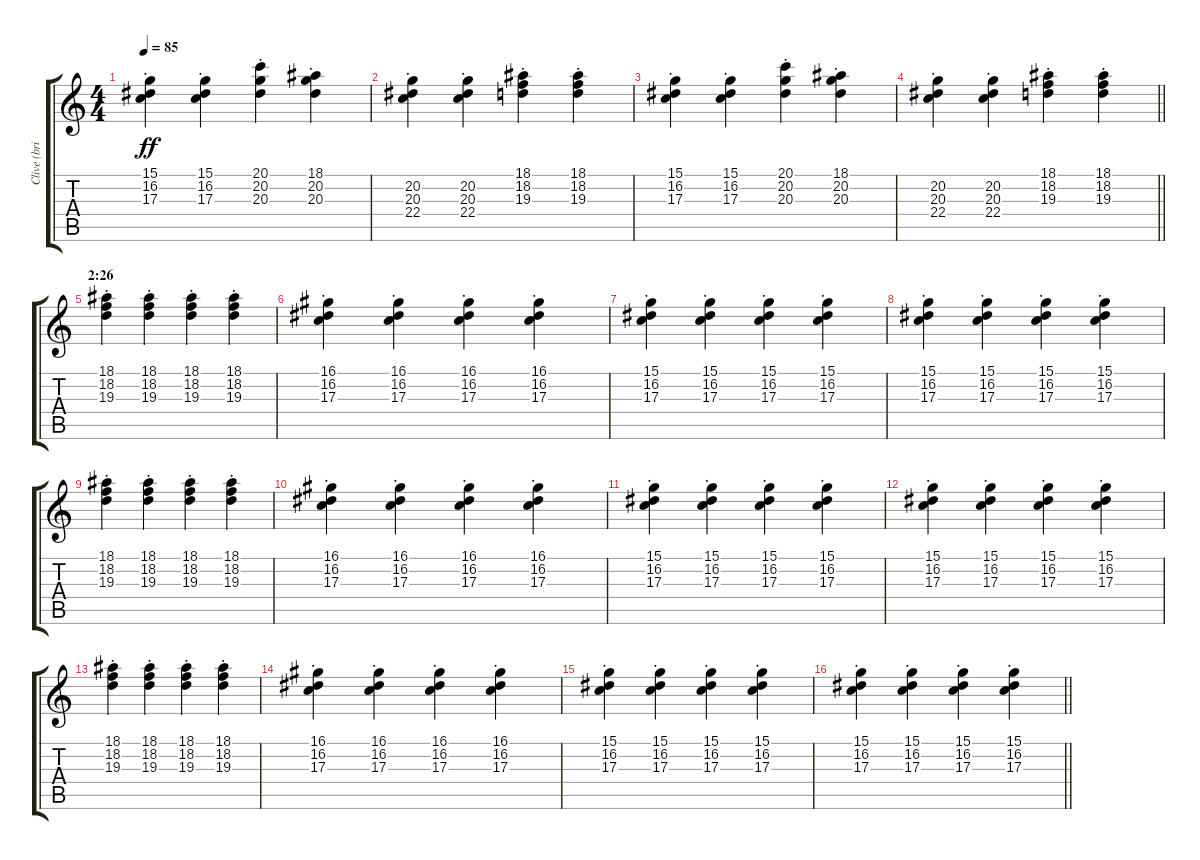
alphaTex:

\track ("Clive (brightness)" "Clive (bri") {instrument fx5brightness}
\staff {score tabs}
\tuning (E4 B3 G3 D3 A2 E2) {hide}
\ts (4 4)
\tempo 85
\clef g2
\ks c
(15.1{st} 16.2{st} 17.3{st}).4{dy ff} (15.1{st} 16.2{st} 17.3{st}).4 (20.1{st} 20.2{st} 20.3{st}).4 (18.1{st} 20.2{st} 20.3{st}).4 |
(20.2{st} 20.3{st} 22.4{st}).4 (20.2{st} 20.3{st} 22.4{st}).4 (18.1{st} 18.2{st} 19.3{st}).4 (18.1{st} 18.2{st} 19.3{st}).4 |
(15.1{st} 16.2{st} 17.3{st}).4 (15.1{st} 16.2{st} 17.3{st}).4 (20.1{st} 20.2{st} 20.3{st}).4 (18.1{st} 20.2{st} 20.3{st}).4 |
\barLineRight lightlight
(20.2{st} 20.3{st} 22.4{st}).4 (20.2{st} 20.3{st} 22.4{st}).4 (18.1{st} 18.2{st} 19.3{st}).4 (18.1{st} 18.2{st} 19.3{st}).4 |
\section ("" "2:26")
(18.1{st} 18.2{st} 19.3{st}).4 (18.1{st} 18.2{st} 19.3{st}).4 (18.1{st} 18.2{st} 19.3{st}).4 (18.1{st} 18.2{st} 19.3{st}).4 |
(16.1{st} 16.2{st} 17.3{st}).4 (16.1{st} 16.2{st} 17.3{st}).4 (16.1{st} 16.2{st} 17.3{st}).4 (16.1{st} 16.2{st} 17.3{st}).4 |
(15.1{st} 16.2{st} 17.3{st}).4 (15.1{st} 16.2{st} 17.3{st}).4 (15.1{st} 16.2{st} 17.3{st}).4 (15.1{st} 16.2{st} 17.3{st}).4 |
(15.1{st} 16.2{st} 17.3{st}).4 (15.1{st} 16.2{st} 17.3{st}).4 (15.1{st} 16.2{st} 17.3{st}).4 (15.1{st} 16.2{st} 17.3{st}).4 |
(18.1{st} 18.2{st} 19.3{st}).4 (18.1{st} 18.2{st} 19.3{st}).4 (18.1{st} 18.2{st} 19.3{st}).4 (18.1{st} 18.2{st} 19.3{st}).4 |
(16.1{st} 16.2{st} 17.3{st}).4 (16.1{st} 16.2{st} 17.3{st}).4 (16.1{st} 16.2{st} 17.3{st}).4 (16.1{st} 16.2{st} 17.3{st}).4 |
(15.1{st} 16.2{st} 17.3{st}).4 (15.1{st} 16.2{st} 17.3{st}).4 (15.1{st} 16.2{st} 17.3{st}).4 (15.1{st} 16.2{st} 17.3{st}).4 |
(15.1{st} 16.2{st} 17.3{st}).4 (15.1{st} 16.2{st} 17.3{st}).4 (15.1{st} 16.2{st} 17.3{st}).4 (15.1{st} 16.2{st} 17.3{st}).4 |
(18.1{st} 18.2{st} 19.3{st}).4 (18.1{st} 18.2{st} 19.3{st}).4 (18.1{st} 18.2{st} 19.3{st}).4 (18.1{st} 18.2{st} 19.3{st}).4 |
(16.1{st} 16.2{st} 17.3{st}).4 (16.1{st} 16.2{st} 17.3{st}).4 (16.1{st} 16.2{st} 17.3{st}).4 (16.1{st} 16.2{st} 17.3{st}).4 |
(15.1{st} 16.2{st} 17.3{st}).4 (15.1{st} 16.2{st} 17.3{st}).4 (15.1{st} 16.2{st} 17.3{st}).4 (15.1{st} 16.2{st} 17.3{st}).4 |
\barLineRight lightlight
(15.1{st} 16.2{st} 17.3{st}).4 (15.1{st} 16.2{st} 17.3{st}).4 (15.1{st} 16.2{st} 17.3{st}).4 (15.1{st} 16.2{st} 17.3{st}).4
